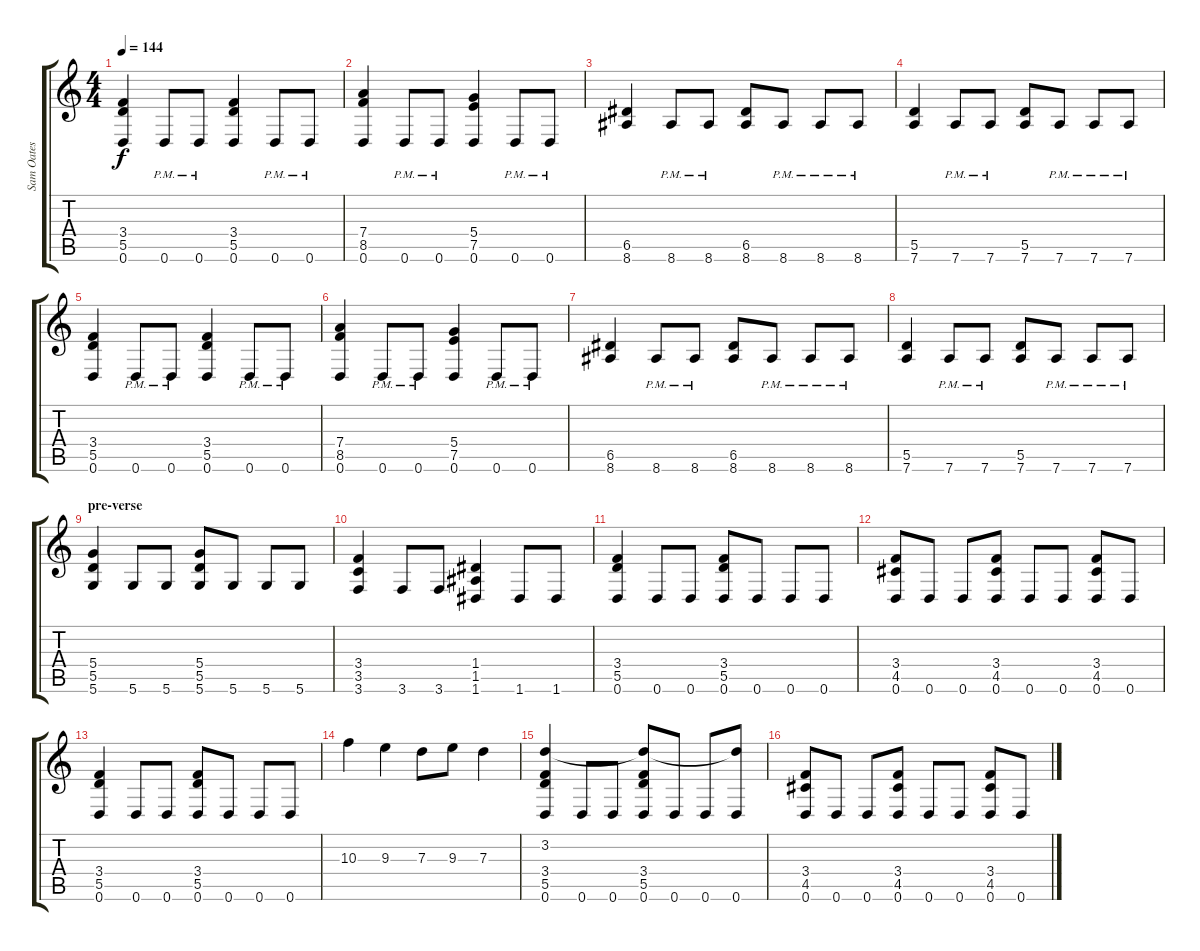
\track ("Sam Oates (lead Guitar)" "Sam Oates ") {instrument electricguitarclean}
\staff {score tabs}
\tuning (E4 B3 G3 D3 A2 D2) {hide}
\ts (4 4)
\tempo 144
\clef g2
\ks c
(3.4 5.5 0.6).4{dy f} 0.6{pm}.8 0.6{pm}.8 (3.4 5.5 0.6).4 0.6{pm}.8 0.6{pm}.8 |
(7.4 8.5 0.6).4 0.6{pm}.8 0.6{pm}.8 (5.4 7.5 0.6).4 0.6{pm}.8 0.6{pm}.8 |
(6.5 8.6).4 8.6{pm}.8 8.6{pm}.8 (6.5 8.6).8 8.6{pm}.8 8.6{pm}.8 8.6{pm}.8 |
(5.5 7.6).4 7.6{pm}.8 7.6{pm}.8 (5.5 7.6).8 7.6{pm}.8 7.6{pm}.8 7.6{pm}.8 |
(3.4 5.5 0.6).4 0.6{pm}.8 0.6{pm}.8 (3.4 5.5 0.6).4 0.6{pm}.8 0.6{pm}.8 |
(7.4 8.5 0.6).4 0.6{pm}.8 0.6{pm}.8 (5.4 7.5 0.6).4 0.6{pm}.8 0.6{pm}.8 |
(6.5 8.6).4 8.6{pm}.8 8.6{pm}.8 (6.5 8.6).8 8.6{pm}.8 8.6{pm}.8 8.6{pm}.8 |
(5.5 7.6).4 7.6{pm}.8 7.6{pm}.8 (5.5 7.6).8 7.6{pm}.8 7.6{pm}.8 7.6{pm}.8 |
\section ("" "pre-verse")
(5.4 5.5 5.6).4 5.6.8 5.6.8 (5.4 5.5 5.6).8 5.6.8 5.6.8 5.6.8 |
(3.4 3.5 3.6).4 3.6.8 3.6.8 (1.4 1.5 1.6).4 1.6.8 1.6.8 |
(3.4 5.5 0.6).4 0.6.8 0.6.8 (3.4 5.5 0.6).8 0.6.8 0.6.8 0.6.8 |
(3.4 4.5 0.6).8 0.6.8 0.6.8 (3.4 4.5 0.6).8 0.6.8 0.6.8 (3.4 4.5 0.6).8 0.6.8 |
(3.4 5.5 0.6).4 0.6.8 0.6.8 (3.4 5.5 0.6).8 0.6.8 0.6.8 0.6.8 |
10.3.4 9.3.4 7.3.8 9.3.8 7.3.4 |
(3.2 3.4 5.5 0.6).4 0.6.8 0.6.8 (3.2{t} 3.4 5.5 0.6).8 0.6.8 0.6.8 (3.2{t} 0.6).8 |
(3.4 4.5 0.6).8 0.6.8 0.6.8 (3.4 4.5 0.6).8 0.6.8 0.6.8 (3.4 4.5 0.6).8 0.6.8
